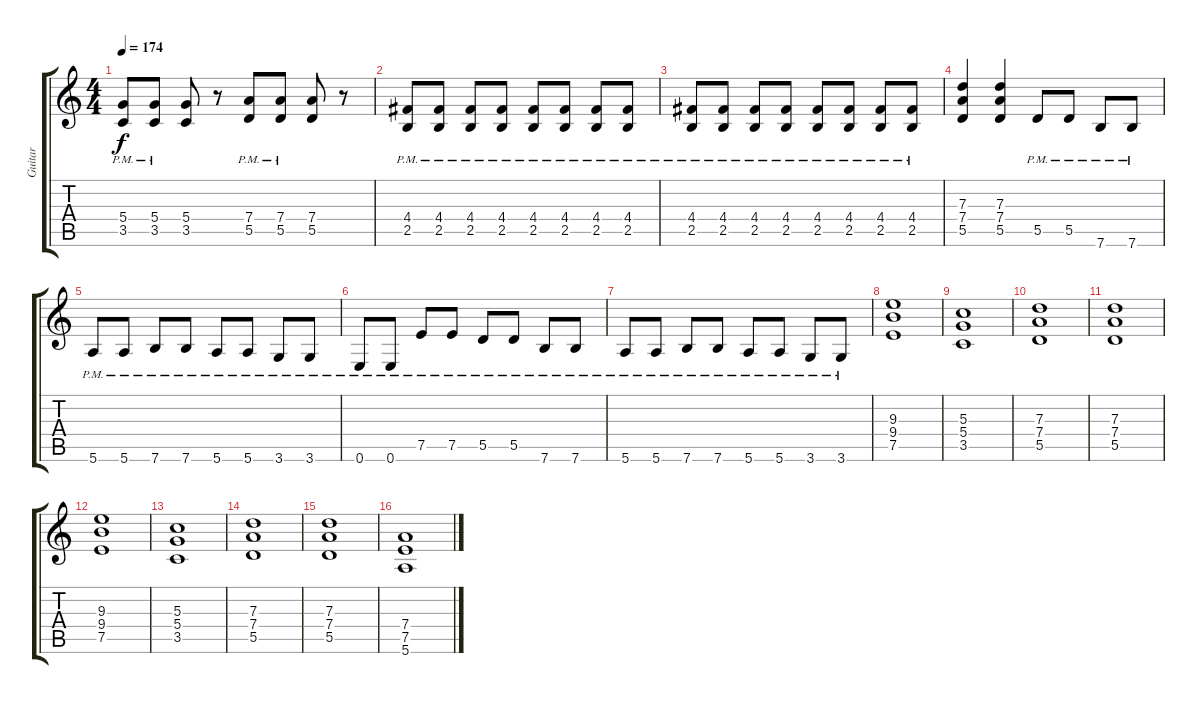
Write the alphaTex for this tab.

\track ("Guitar" "Guitar") {instrument overdrivenguitar}
\staff {score tabs}
\tuning (E4 B3 G3 D3 A2 E2) {hide}
\ts (4 4)
\tempo 174
\clef g2
\ks c
(5.4{pm} 3.5{pm}).8{dy f} (5.4{pm} 3.5{pm}).8 (5.4 3.5).8 r.8 (7.4{pm} 5.5{pm}).8 (7.4{pm} 5.5{pm}).8 (7.4 5.5).8 r.8 |
(4.4{pm} 2.5{pm}).8 (4.4{pm} 2.5{pm}).8 (4.4{pm} 2.5{pm}).8 (4.4{pm} 2.5{pm}).8 (4.4{pm} 2.5{pm}).8 (4.4{pm} 2.5{pm}).8 (4.4{pm} 2.5{pm}).8 (4.4{pm} 2.5{pm}).8 |
(4.4{pm} 2.5{pm}).8 (4.4{pm} 2.5{pm}).8 (4.4{pm} 2.5{pm}).8 (4.4{pm} 2.5{pm}).8 (4.4{pm} 2.5{pm}).8 (4.4{pm} 2.5{pm}).8 (4.4{pm} 2.5{pm}).8 (4.4{pm} 2.5{pm}).8 |
(7.3 7.4 5.5).4 (7.3 7.4 5.5).4 5.5{pm}.8 5.5{pm}.8 7.6{pm}.8 7.6{pm}.8 |
5.6{pm}.8 5.6{pm}.8 7.6{pm}.8 7.6{pm}.8 5.6{pm}.8 5.6{pm}.8 3.6{pm}.8 3.6{pm}.8 |
0.6{pm}.8 0.6{pm}.8 7.5{pm}.8 7.5{pm}.8 5.5{pm}.8 5.5{pm}.8 7.6{pm}.8 7.6{pm}.8 |
5.6{pm}.8 5.6{pm}.8 7.6{pm}.8 7.6{pm}.8 5.6{pm}.8 5.6{pm}.8 3.6{pm}.8 3.6{pm}.8 |
(9.3 9.4 7.5).1 |
(5.3 5.4 3.5).1 |
(7.3 7.4 5.5).1 |
(7.3 7.4 5.5).1 |
(9.3 9.4 7.5).1 |
(5.3 5.4 3.5).1 |
(7.3 7.4 5.5).1 |
(7.3 7.4 5.5).1 |
(7.4 7.5 5.6).1
